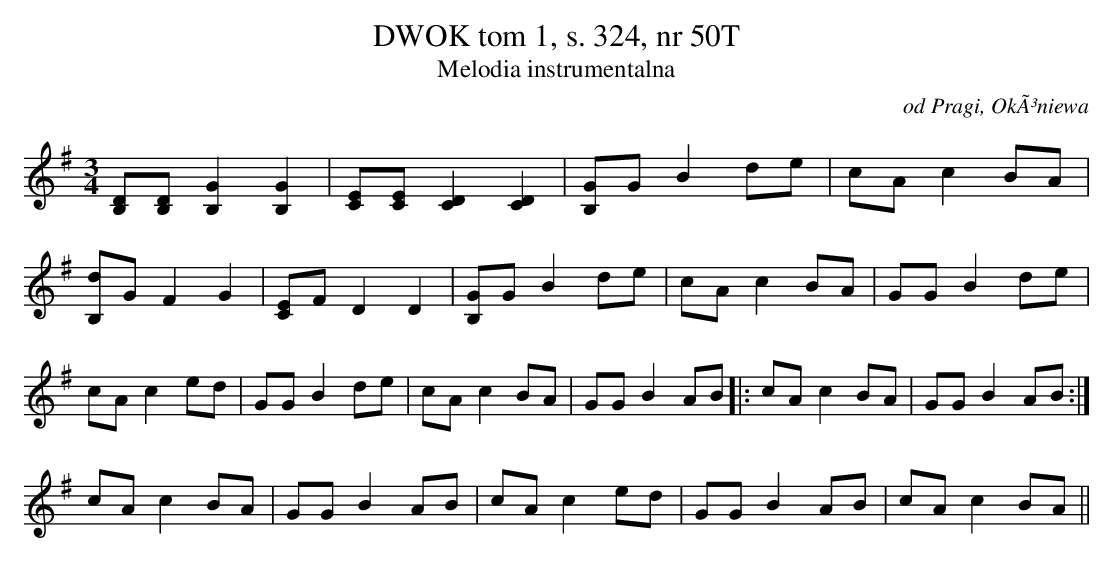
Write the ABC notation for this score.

X:1
T: DWOK tom 1, s. 324, nr 50T
T: Melodia instrumentalna
O: od Pragi, OkÃ³niewa
M: 3/4
L: 1/8
K: G
[DB,][DB,][B,2G2][B,2G2] | [CE][CE][C2D2][C2D2] | [B,G]GB2de | cAc2BA |
[dB,]GF2G2 | [CE]FD2D2 | [B,G]GB2de | cAc2BA | GGB2de |
cAc2ed | GGB2de | cAc2BA | GGB2AB |: cAc2BA | GGB2AB :|
cAc2BA | GGB2AB | cAc2ed | GGB2AB | cAc2BA||
